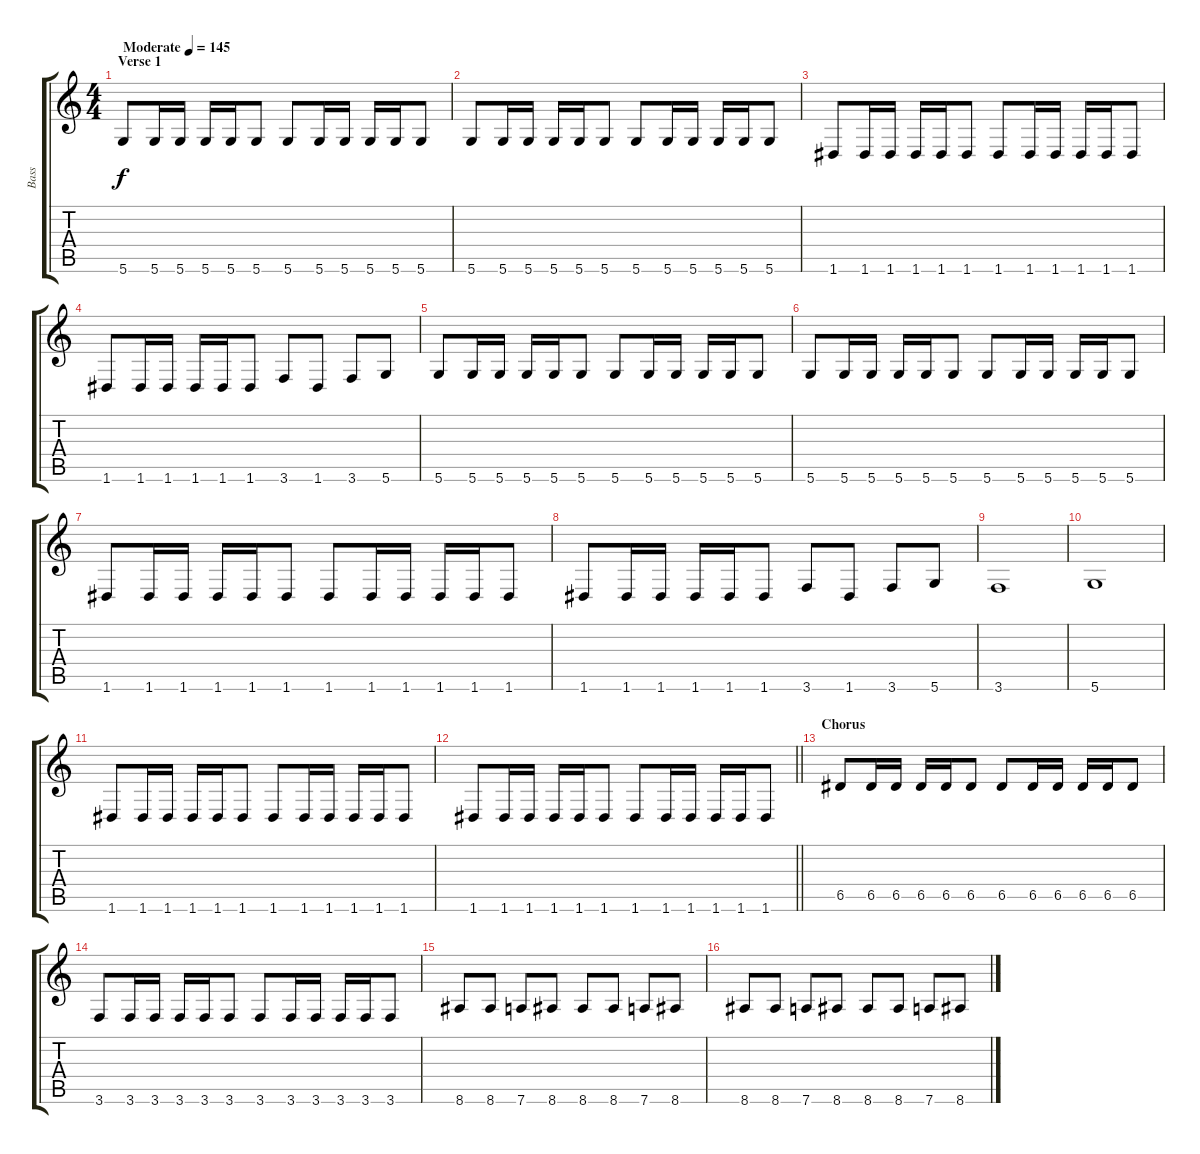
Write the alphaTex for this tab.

\track ("Bass" "Bass") {instrument electricbassfinger}
\staff {score tabs}
\tuning (E4 B3 G3 D3 A2 D2) {hide}
\ts (4 4)
\section ("" "Verse 1")
\tempo (145 "Moderate")
\clef g2
\ks c
5.6.8{dy f instrument electricbassfinger} 5.6.16 5.6.16 5.6.16 5.6.16 5.6.8 5.6.8 5.6.16 5.6.16 5.6.16 5.6.16 5.6.8 |
5.6.8 5.6.16 5.6.16 5.6.16 5.6.16 5.6.8 5.6.8 5.6.16 5.6.16 5.6.16 5.6.16 5.6.8 |
1.6.8 1.6.16 1.6.16 1.6.16 1.6.16 1.6.8 1.6.8 1.6.16 1.6.16 1.6.16 1.6.16 1.6.8 |
1.6.8 1.6.16 1.6.16 1.6.16 1.6.16 1.6.8 3.6.8 1.6.8 3.6.8 5.6.8 |
5.6.8 5.6.16 5.6.16 5.6.16 5.6.16 5.6.8 5.6.8 5.6.16 5.6.16 5.6.16 5.6.16 5.6.8 |
5.6.8 5.6.16 5.6.16 5.6.16 5.6.16 5.6.8 5.6.8 5.6.16 5.6.16 5.6.16 5.6.16 5.6.8 |
1.6.8 1.6.16 1.6.16 1.6.16 1.6.16 1.6.8 1.6.8 1.6.16 1.6.16 1.6.16 1.6.16 1.6.8 |
1.6.8 1.6.16 1.6.16 1.6.16 1.6.16 1.6.8 3.6.8 1.6.8 3.6.8 5.6.8 |
3.6.1 |
5.6.1 |
1.6.8 1.6.16 1.6.16 1.6.16 1.6.16 1.6.8 1.6.8 1.6.16 1.6.16 1.6.16 1.6.16 1.6.8 |
\barLineRight lightlight
1.6.8 1.6.16 1.6.16 1.6.16 1.6.16 1.6.8 1.6.8 1.6.16 1.6.16 1.6.16 1.6.16 1.6.8 |
\section ("" "Chorus")
6.5.8 6.5.16 6.5.16 6.5.16 6.5.16 6.5.8 6.5.8 6.5.16 6.5.16 6.5.16 6.5.16 6.5.8 |
3.6.8 3.6.16 3.6.16 3.6.16 3.6.16 3.6.8 3.6.8 3.6.16 3.6.16 3.6.16 3.6.16 3.6.8 |
8.6.8 8.6.8 7.6.8 8.6.8 8.6.8 8.6.8 7.6.8 8.6.8 |
8.6.8 8.6.8 7.6.8 8.6.8 8.6.8 8.6.8 7.6.8 8.6.8
